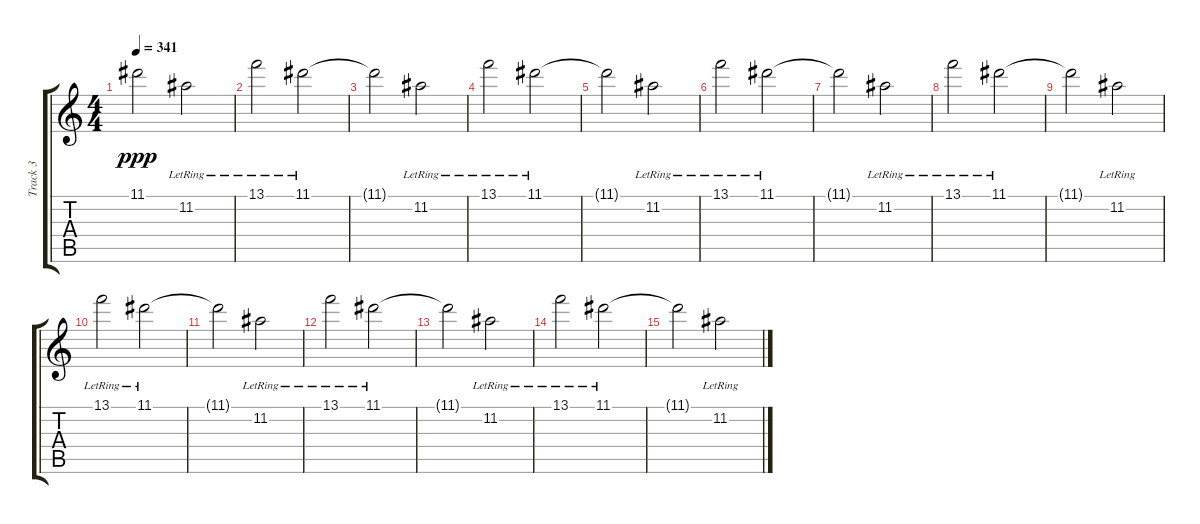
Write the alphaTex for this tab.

\track ("Track 3" "Track 3") {instrument overdrivenguitar}
\staff {score tabs}
\tuning (E4 B3 G3 D3 A2 D2) {hide}
\ts (4 4)
\tempo 341
\clef g2
\ks c
11.1{t}.2{dy ppp} 11.2{lr}.2 |
13.1{lr}.2 11.1{lr}.2 |
11.1{t}.2 11.2{lr}.2 |
13.1{lr}.2 11.1{lr}.2 |
11.1{t}.2 11.2{lr}.2 |
13.1{lr}.2 11.1{lr}.2 |
11.1{t}.2 11.2{lr}.2 |
13.1{lr}.2 11.1{lr}.2 |
11.1{t}.2 11.2{lr}.2 |
13.1{lr}.2 11.1{lr}.2 |
11.1{t}.2 11.2{lr}.2 |
13.1{lr}.2 11.1{lr}.2 |
11.1{t}.2 11.2{lr}.2 |
13.1{lr}.2 11.1{lr}.2 |
11.1{t}.2 11.2{lr}.2
